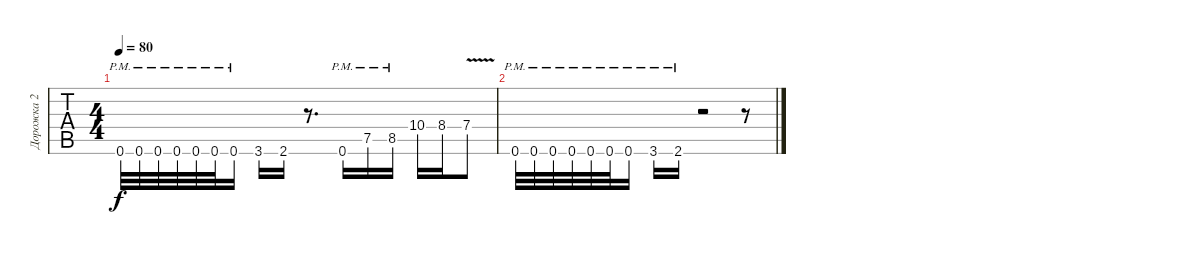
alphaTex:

\track ("Дорожка 2" "Дорожка 2") {instrument distortionguitar}
\staff {tabs}
\tuning (Db4 Ab3 E3 B2 Gb2 B1) {hide}
\ts (4 4)
\tempo 80
\clef g2
\ks c
0.6{pm}.32{dy f} 0.6{pm}.32 0.6{pm}.32 0.6{pm}.32 0.6{pm}.32 0.6{pm}.32 0.6{pm}.16 3.6.16 2.6.16 r.8{d} 0.6{pm}.16 7.5{pm}.16 8.5{pm}.16 10.4.16 8.4.16 7.4{v}.8 |
0.6{pm}.32 0.6{pm}.32 0.6{pm}.32 0.6{pm}.32 0.6{pm}.32 0.6{pm}.32 0.6{pm}.16 3.6{pm}.16 2.6{pm}.16 r.2 r.8
